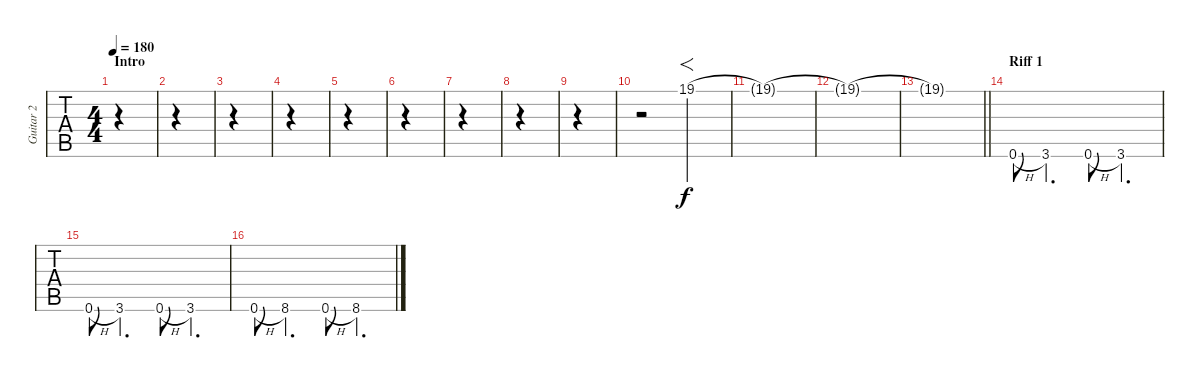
\track ("Guitar 2" "Guitar 2") {instrument distortionguitar}
\staff {tabs}
\tuning (Db4 Ab3 E3 B2 Gb2 B1) {hide}
\ts (4 4)
\section ("" "Intro")
\tempo 180
\clef g2
\ks c
|
|
|
|
|
|
|
|
|
r.2 19.1.2{f} |
19.1{t}.1 |
19.1{t}.1 |
\barLineRight lightlight
19.1{t}.1 |
\section ("" "Riff 1")
0.6{h}.8 3.6.4{d} 0.6{h}.8 3.6.4{d} |
0.6{h}.8 3.6.4{d} 0.6{h}.8 3.6.4{d} |
0.6{h}.8 8.6.4{d} 0.6{h}.8 8.6.4{d}
